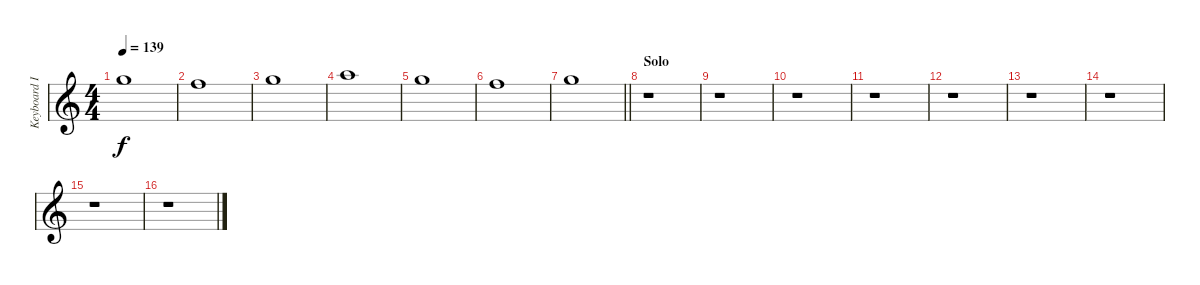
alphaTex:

\track ("Keyboard I" "Keyboard I") {instrument pad5bowed}
\staff {score}
\tuning (E5 B4 G4 D4 A3 E3 B2) {hide}
\ts (4 4)
\tempo 139
\clef g2
\ks aminor
3.1.1{dy f} |
1.1.1 |
3.1.1 |
5.1.1 |
3.1.1 |
1.1.1 |
\barLineRight lightlight
3.1.1 |
\section ("" "Solo")
r.1 |
r.1 |
r.1 |
r.1 |
r.1 |
r.1 |
r.1 |
r.1 |
r.1
